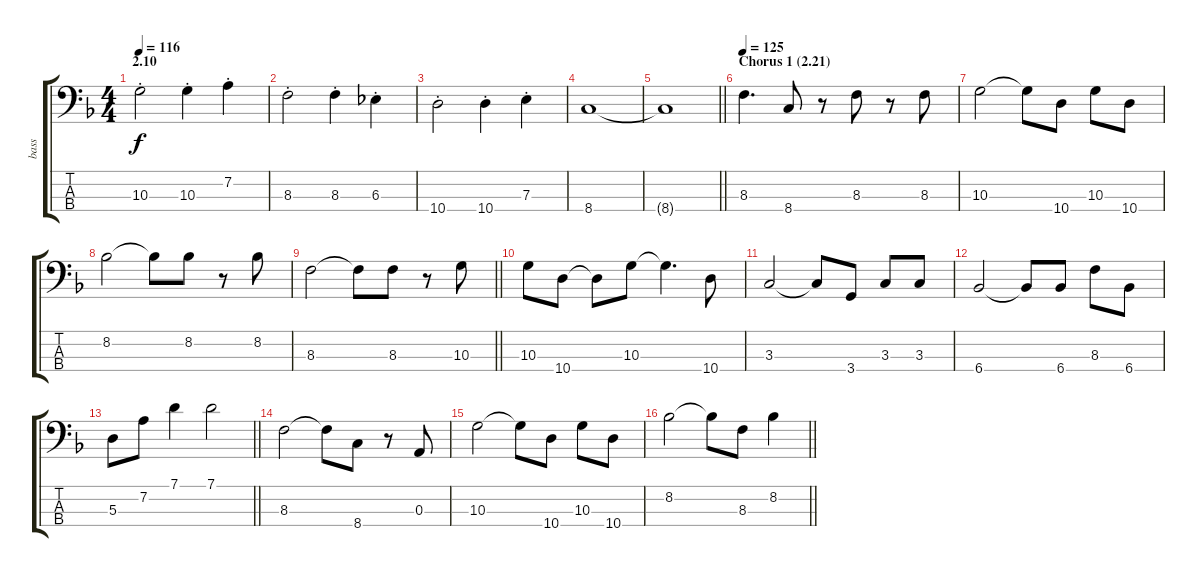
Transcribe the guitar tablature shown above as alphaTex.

\track ("bass" "bass") {instrument electricbassfinger}
\staff {score tabs}
\tuning (G2 D2 A1 E1) {hide}
\ts (4 4)
\section ("" "2.10")
\tempo 116
\clef f4
\ks f
10.3{st}.2{dy f} 10.3{st}.4 7.2{st}.4 |
8.3{st}.2 8.3{st}.4 6.3{st}.4 |
10.4{st}.2 10.4{st}.4 7.3{st}.4 |
8.4.1 |
\barLineRight lightlight
8.4{t}.1 |
\section ("" "Chorus 1 (2.21)")
\tempo 125
8.3.4{d} 8.4.8 r.8 8.3.8 r.8 8.3.8 |
10.3.2 10.3{t}.8 10.4.8 10.3.8 10.4.8 |
8.2.2 8.2{t}.8 8.2.8 r.8 8.2.8 |
\barLineRight lightlight
8.3.2 8.3{t}.8 8.3.8 r.8 10.3.8 |
10.3.8 10.4.8 10.4{t}.8 10.3.8 10.3{t}.4{d} 10.4.8 |
3.3.2 3.3{t}.8 3.4.8 3.3.8 3.3.8 |
6.4.2 6.4{t}.8 6.4.8 8.3.8 6.4.8 |
\barLineRight lightlight
5.3.8 7.2.8 7.1.4 7.1.2 |
8.3.2 8.3{t}.8 8.4.8 r.8 0.3.8 |
10.3.2 10.3{t}.8 10.4.8 10.3.8 10.4.8 |
\barLineRight lightlight
8.2.2 8.2{t}.8 8.3.8 8.2.4
